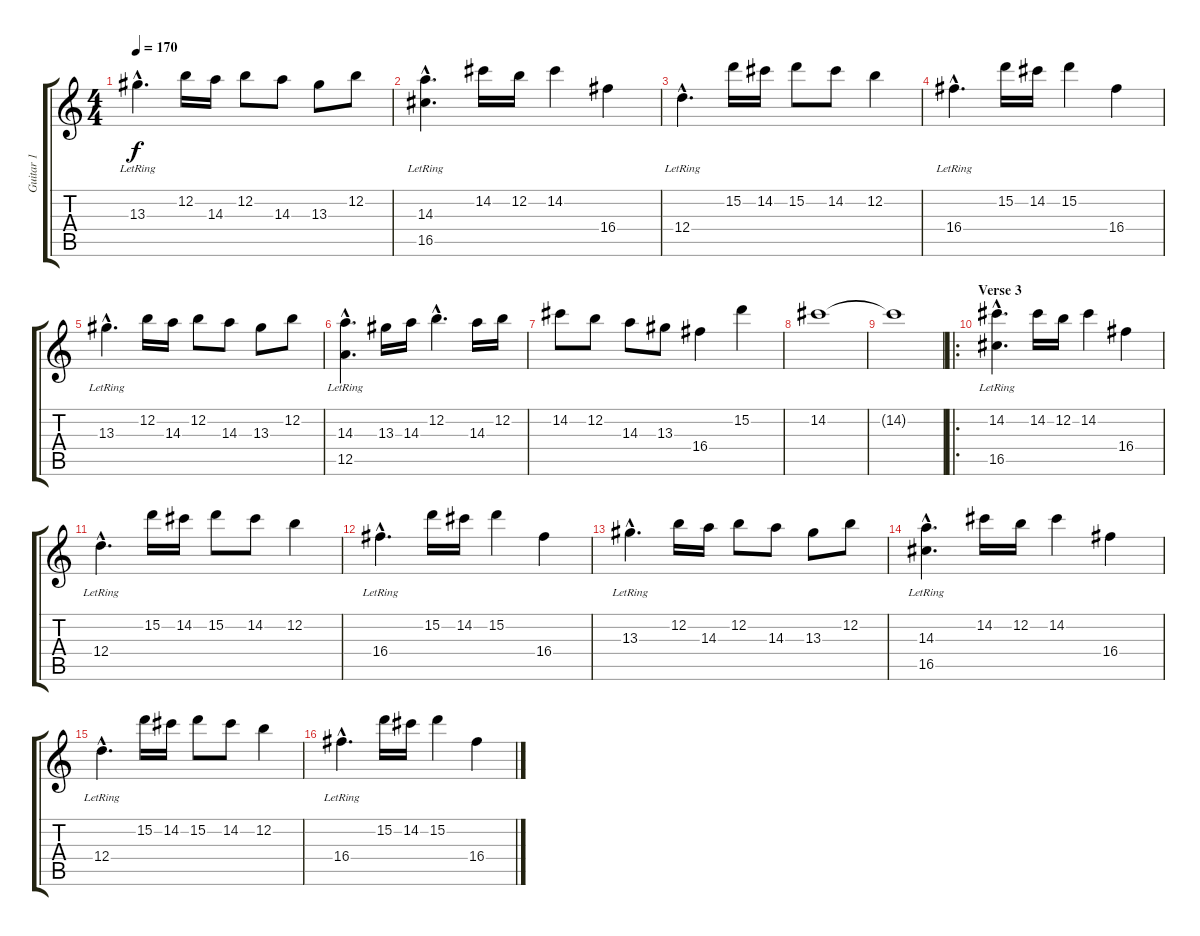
\track ("Guitar 1" "Guitar 1") {instrument distortionguitar}
\staff {score tabs}
\tuning (E4 B3 G3 D3 A2 E2) {hide}
\ts (4 4)
\tempo 170
\clef g2
\ks c
13.3{hac lr}.4{d dy f} 12.2.16 14.3.16 12.2.8 14.3.8 13.3.8 12.2.8 |
(14.3{hac lr} 16.5{hac lr}).4{d} 14.2.16 12.2.16 14.2.4 16.4.4 |
12.4{hac lr}.4{d} 15.2.16 14.2.16 15.2.8 14.2.8 12.2.4 |
16.4{hac lr}.4{d} 15.2.16 14.2.16 15.2.4 16.4.4 |
13.3{hac lr}.4{d} 12.2.16 14.3.16 12.2.8 14.3.8 13.3.8 12.2.8 |
(14.3{hac lr} 12.5{hac lr}).4{d} 13.3.16 14.3.16 12.2{hac}.4{d} 14.3.16 12.2.16 |
14.2.8 12.2.8 14.3.8 13.3.8 16.4.4 15.2.4 |
14.2.1 |
14.2{t}.1 |
\ro
\section ("" "Verse 3")
(14.2{hac lr} 16.5{hac lr}).4{d} 14.2.16 12.2.16 14.2.4 16.4.4 |
12.4{hac lr}.4{d} 15.2.16 14.2.16 15.2.8 14.2.8 12.2.4 |
16.4{hac lr}.4{d} 15.2.16 14.2.16 15.2.4 16.4.4 |
13.3{hac lr}.4{d} 12.2.16 14.3.16 12.2.8 14.3.8 13.3.8 12.2.8 |
(14.3{hac lr} 16.5{hac lr}).4{d} 14.2.16 12.2.16 14.2.4 16.4.4 |
12.4{hac lr}.4{d} 15.2.16 14.2.16 15.2.8 14.2.8 12.2.4 |
16.4{hac lr}.4{d} 15.2.16 14.2.16 15.2.4 16.4.4
